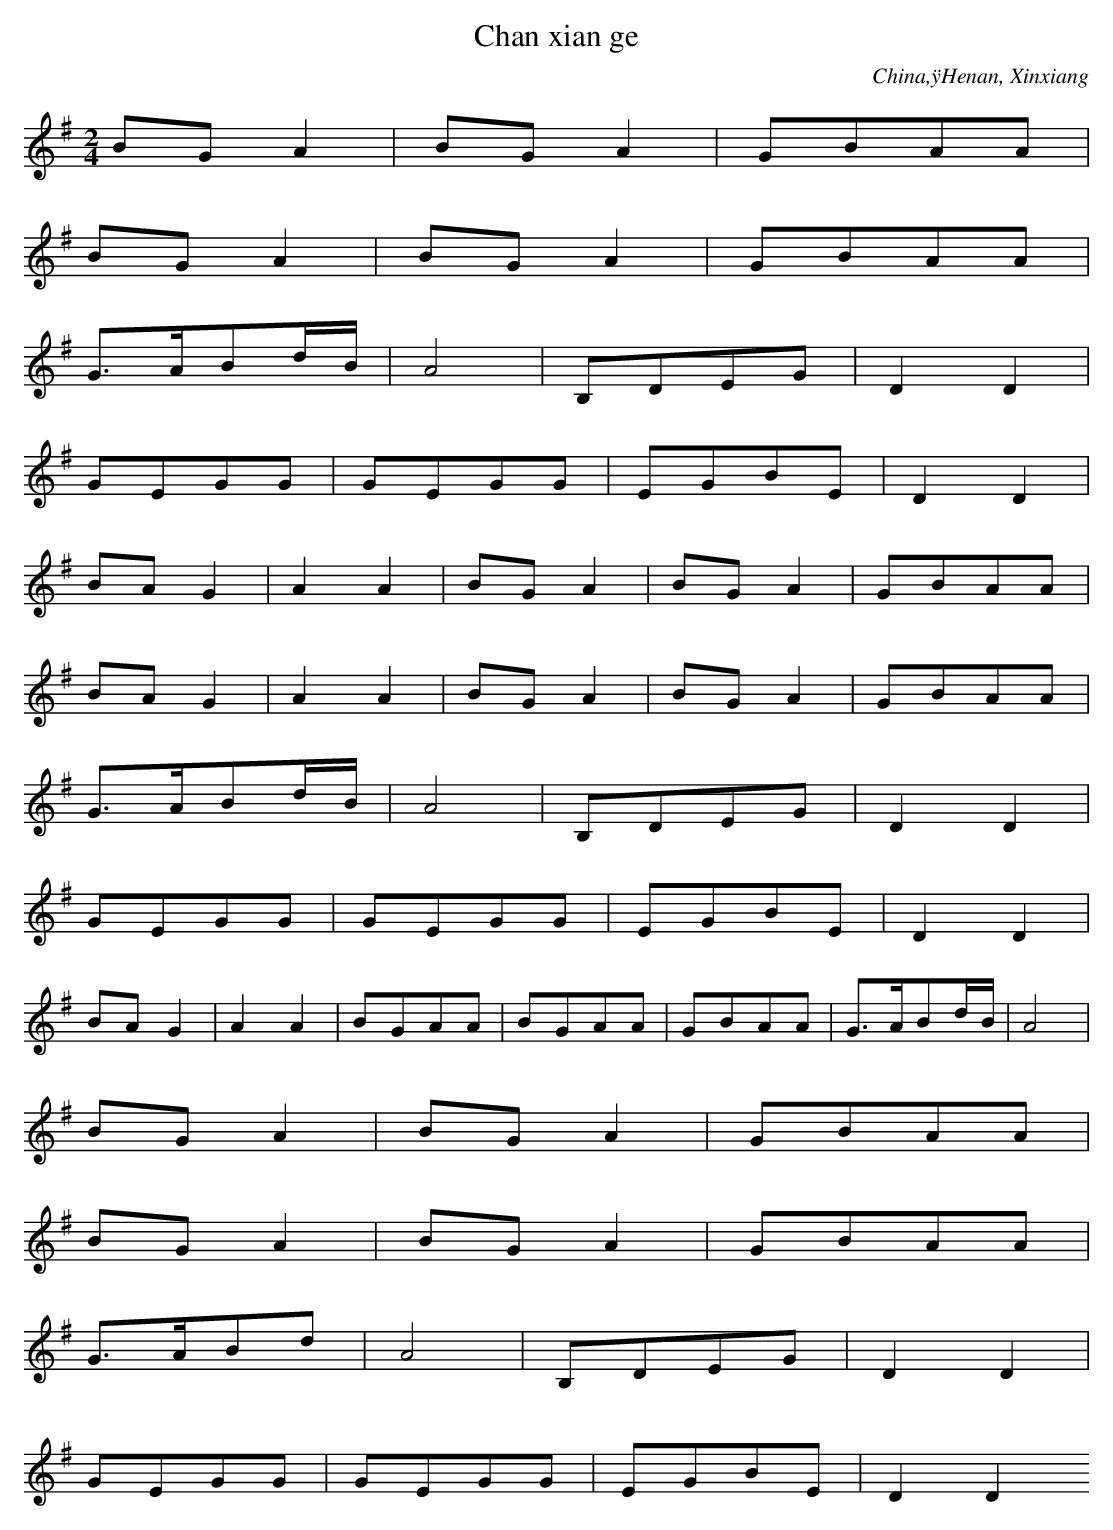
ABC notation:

X:1
T: Chan xian ge
O: China,ÿHenan, Xinxiang
M: 2/4
L: 1/16
K: G
B2G2A4 | B2G2A4 | G2B2A2A2 |
B2G2A4 | B2G2A4 | G2B2A2A2 |
G3AB2dB | A8 | B,2D2E2G2 | D4D4 |
G2E2G2G2 | G2E2G2G2 | E2G2B2E2 | D4D4 |
B2A2G4 | A4A4 | B2G2A4 | B2G2A4 | G2B2A2A2 |
B2A2G4 | A4A4 | B2G2A4 | B2G2A4 | G2B2A2A2 |
G3AB2dB | A8 | B,2D2E2G2 | D4D4 |
G2E2G2G2 | G2E2G2G2 | E2G2B2E2 | D4D4 |
B2A2G4 | A4A4 | B2G2A2A2 | B2G2A2A2 | G2B2A2A2 | G3AB2dB | A8 |
B2G2A4 | B2G2A4 | G2B2A2A2 |
B2G2A4 | B2G2A4 | G2B2A2A2 |
G3AB2d2 | A8 | B,2D2E2G2 | D4D4 |
G2E2G2G2 | G2E2G2G2 | E2G2B2E2 | D4D4
